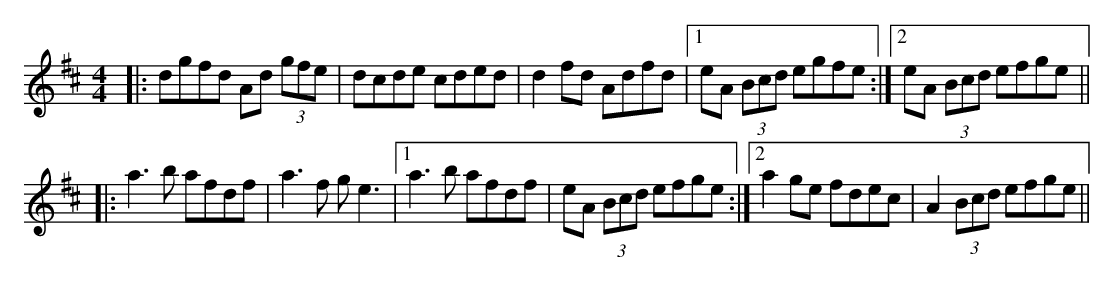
X:1
M:4/4
K:D
|:dgfd Ad (3gfe|dcde cded|d2 fd Adfd|1 eA (3Bcd egfe:|2 eA (3Bcd efge||
|:a3b afdf|a3f ge3|1 a3 b afdf|eA (3Bcd efge:|2 a2ge fdec|A2 (3Bcd efge||
